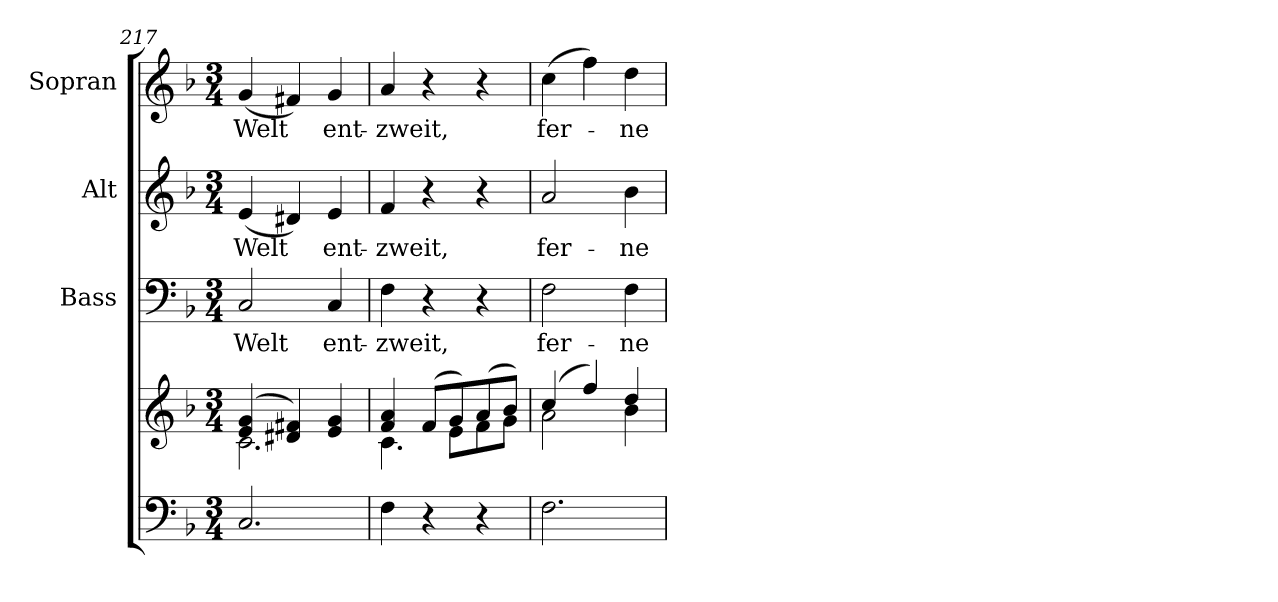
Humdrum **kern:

**kern	**kern	**kern	**text	**kern	**text	**kern	**text
*part4	*part4	*part3	*part3	*part2	*part2	*part1	*part1
*staff5	*staff4	*staff3	*staff3	*staff2	*staff2	*staff1	*staff1
*	*	*I"Bass	*	*I"Alt	*	*I"Sopran	*
*	*	*I'B.	*	*I'A.	*	*I'S.	*
*clefF4	*clefG2	*clefF4	*	*clefG2	*	*clefG2	*
*k[b-]	*k[b-]	*k[b-]	*	*k[b-]	*	*k[b-]	*
*F:	*F:	*F:	*	*F:	*	*F:	*
*M3/4	*M3/4	*M3/4	*	*M3/4	*	*M3/4	*
=217	=217	=217	=217	=217	=217	=217	=217
*	*^	*	*	*	*	*	*
!	!	!	!	!LO:LY:b	!	!LO:LY:b	!	!LO:LY:b
2.C/	(4e/ 4g/	2.c\	2C/	Welt	(<4e/	Welt	(<4g/	Welt
.	4d#X/ 4f#X/)	.	.	.	4d#X/)	.	4f#X/)	.
!	!	!	!	!LO:LY:b	!	!LO:LY:b	!	!LO:LY:b
.	4e/ 4g/	.	4C/	ent-	4e/	ent-	4g/	ent-
=218	=218	=218	=218	=218	=218	=218	=218	=218
!	!	!	!	!LO:LY:b	!	!LO:LY:b	!	!LO:LY:b
4F\	4f/ 4a/	4.c\	4F\	-zweit,	4f/	-zweit,	4a/	-zweit,
4r	(>8f/L	.	4r	.	4r	.	4r	.
.	8g/)	8e\L	.	.	.	.	.	.
4r	(>8a/	8f\	4r	.	4r	.	4r	.
.	8b-/J)	8g\J	.	.	.	.	.	.
=219	=219	=219	=219	=219	=219	=219	=219	=219
!	!	!	!	!LO:LY:b	!	!LO:LY:b	!	!LO:LY:b
2.F\	(4cc/	2a\	2F\	fer-	2a/	fer-	(>4cc\	fer-
.	4ff/)	.	.	.	.	.	4ff\)	.
!	!	!	!	!LO:LY:b	!	!LO:LY:b	!	!LO:LY:b
.	4dd/	4b-\	4F\	-ne	4b-\	-ne	4dd\	-ne
*	*v	*v	*	*	*	*	*	*
=	=	=	=	=	=	=	=
*-	*-	*-	*-	*-	*-	*-	*-
